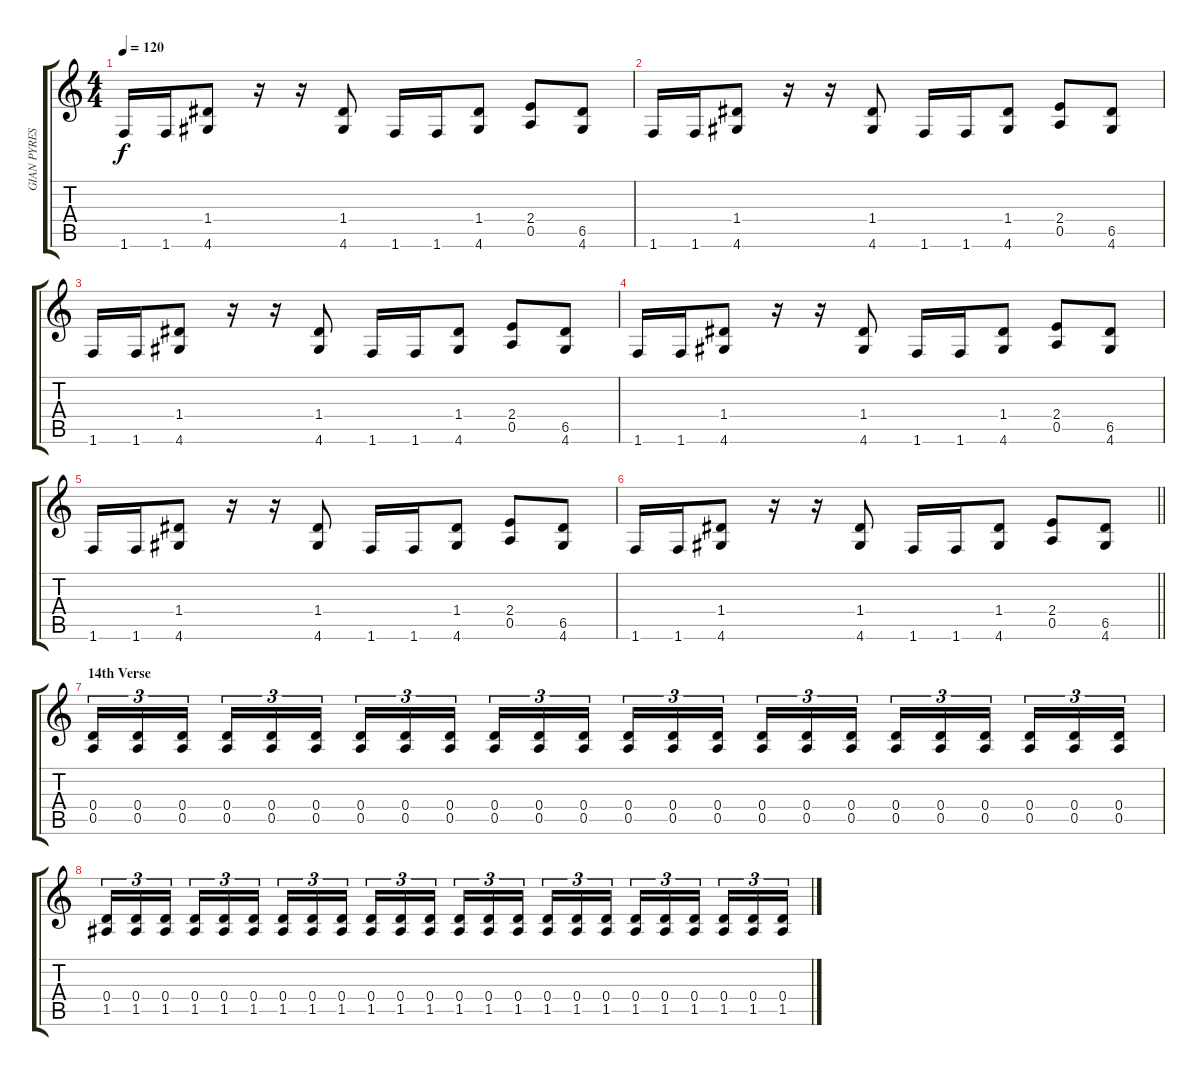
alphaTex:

\track ("GIAN PYRES" "GIAN PYRES") {instrument distortionguitar}
\staff {score tabs}
\tuning (E4 B3 G3 D3 A2 E2) {hide}
\ts (4 4)
\tempo 120
\clef g2
\ks c
1.6.16{dy f} 1.6.16 (1.4 4.6).8 r.16 r.16 (1.4 4.6).8 1.6.16 1.6.16 (1.4 4.6).8 (2.4 0.5).8 (6.5 4.6).8 |
1.6.16 1.6.16 (1.4 4.6).8 r.16 r.16 (1.4 4.6).8 1.6.16 1.6.16 (1.4 4.6).8 (2.4 0.5).8 (6.5 4.6).8 |
1.6.16 1.6.16 (1.4 4.6).8 r.16 r.16 (1.4 4.6).8 1.6.16 1.6.16 (1.4 4.6).8 (2.4 0.5).8 (6.5 4.6).8 |
1.6.16 1.6.16 (1.4 4.6).8 r.16 r.16 (1.4 4.6).8 1.6.16 1.6.16 (1.4 4.6).8 (2.4 0.5).8 (6.5 4.6).8 |
1.6.16 1.6.16 (1.4 4.6).8 r.16 r.16 (1.4 4.6).8 1.6.16 1.6.16 (1.4 4.6).8 (2.4 0.5).8 (6.5 4.6).8 |
\barLineRight lightlight
1.6.16 1.6.16 (1.4 4.6).8 r.16 r.16 (1.4 4.6).8 1.6.16 1.6.16 (1.4 4.6).8 (2.4 0.5).8 (6.5 4.6).8 |
\section ("" "14th Verse")
(0.4 0.5).16{tu (3 2)} (0.4 0.5).16{tu (3 2)} (0.4 0.5).16{tu (3 2) beam splitsecondary} (0.4 0.5).16{tu (3 2)} (0.4 0.5).16{tu (3 2)} (0.4 0.5).16{tu (3 2)} (0.4 0.5).16{tu (3 2)} (0.4 0.5).16{tu (3 2)} (0.4 0.5).16{tu (3 2) beam splitsecondary} (0.4 0.5).16{tu (3 2)} (0.4 0.5).16{tu (3 2)} (0.4 0.5).16{tu (3 2)} (0.4 0.5).16{tu (3 2)} (0.4 0.5).16{tu (3 2)} (0.4 0.5).16{tu (3 2) beam splitsecondary} (0.4 0.5).16{tu (3 2)} (0.4 0.5).16{tu (3 2)} (0.4 0.5).16{tu (3 2)} (0.4 0.5).16{tu (3 2)} (0.4 0.5).16{tu (3 2)} (0.4 0.5).16{tu (3 2) beam splitsecondary} (0.4 0.5).16{tu (3 2)} (0.4 0.5).16{tu (3 2)} (0.4 0.5).16{tu (3 2)} |
(0.4 1.5).16{tu (3 2)} (0.4 1.5).16{tu (3 2)} (0.4 1.5).16{tu (3 2) beam splitsecondary} (0.4 1.5).16{tu (3 2)} (0.4 1.5).16{tu (3 2)} (0.4 1.5).16{tu (3 2)} (0.4 1.5).16{tu (3 2)} (0.4 1.5).16{tu (3 2)} (0.4 1.5).16{tu (3 2) beam splitsecondary} (0.4 1.5).16{tu (3 2)} (0.4 1.5).16{tu (3 2)} (0.4 1.5).16{tu (3 2)} (0.4 1.5).16{tu (3 2)} (0.4 1.5).16{tu (3 2)} (0.4 1.5).16{tu (3 2) beam splitsecondary} (0.4 1.5).16{tu (3 2)} (0.4 1.5).16{tu (3 2)} (0.4 1.5).16{tu (3 2)} (0.4 1.5).16{tu (3 2)} (0.4 1.5).16{tu (3 2)} (0.4 1.5).16{tu (3 2) beam splitsecondary} (0.4 1.5).16{tu (3 2)} (0.4 1.5).16{tu (3 2)} (0.4 1.5).16{tu (3 2)}
